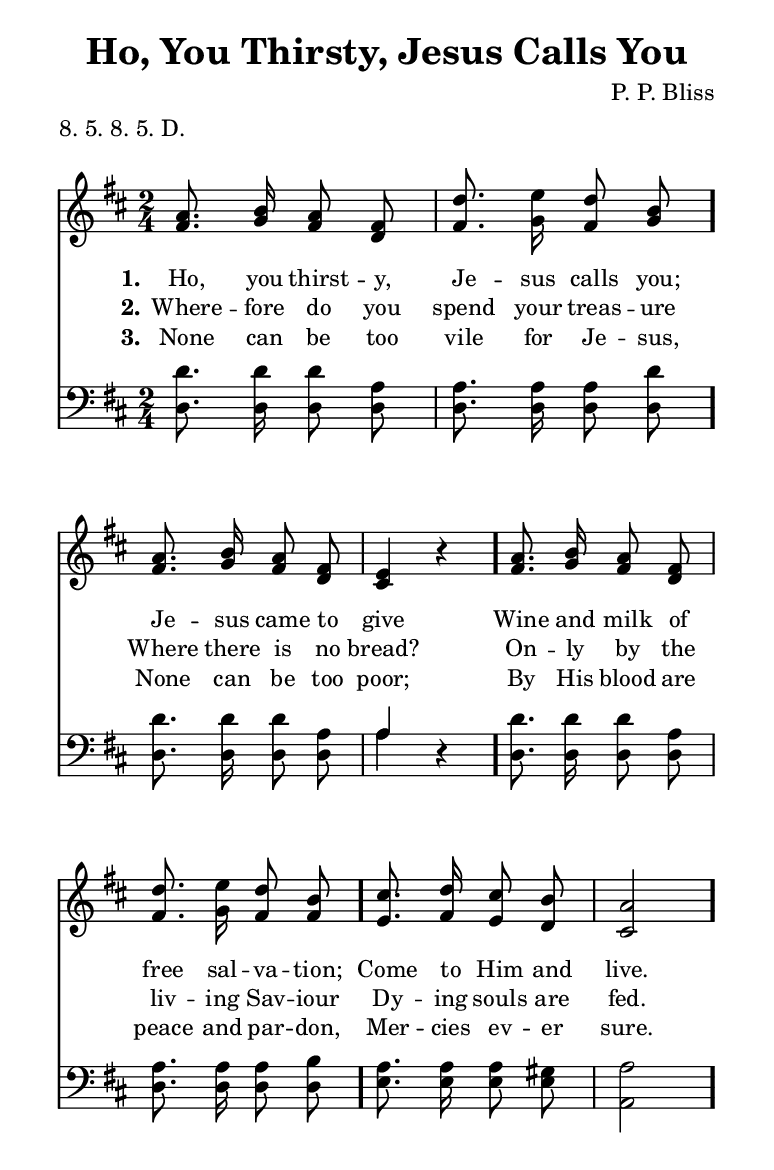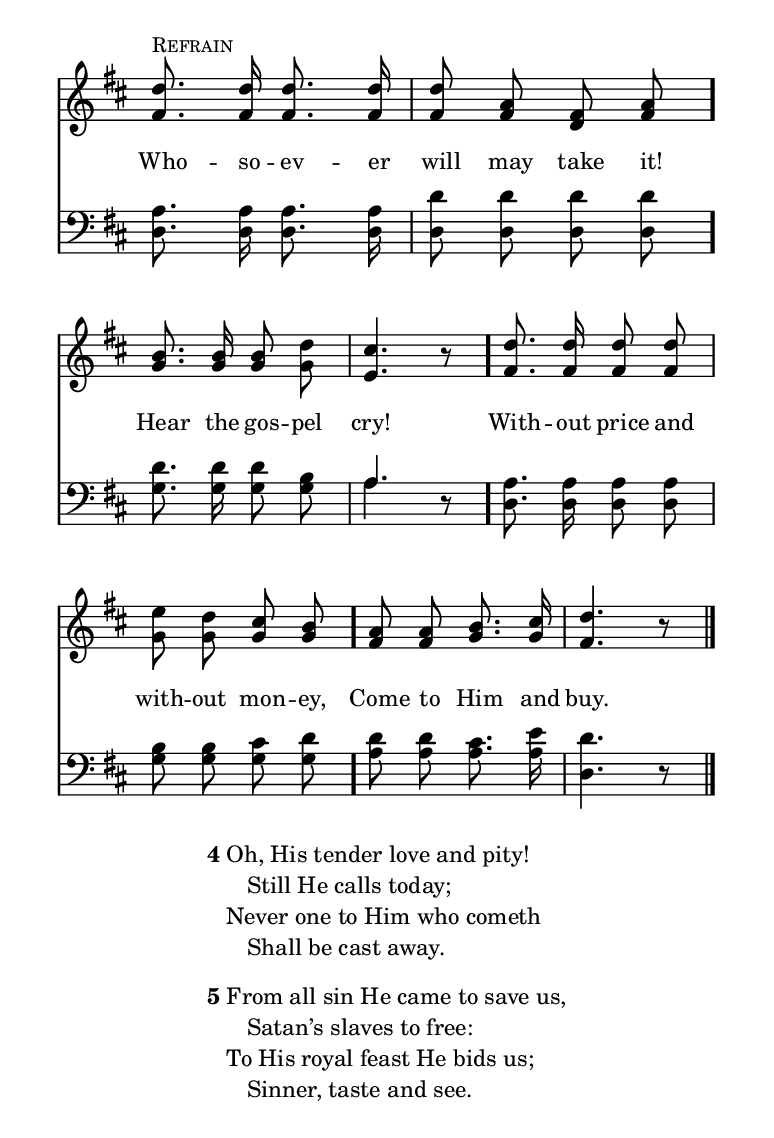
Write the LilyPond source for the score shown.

\include "common/global.ily"
\paper {
  \include "common/paper.ily"
}

\header{
  %gospel
  hymnnumber = "94"
  title = "Ho, You Thirsty, Jesus Calls You"
  tunename = "Hold the Fort"
  meter = "8. 5. 8. 5. D."
  poet = ""
  composer = "P. P. Bliss"
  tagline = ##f
}

% for fermata in MIDI
ta = { \tempo 8=90 }
tb = { \tempo 8=45 }

patternAA = { c8. c16 c8  c8  | c8. c16 c8 c8 }
patternAB = { c8. c16 c8. c16 | c8  c8  c8 c8 }
patternAC = { c8. c16 c8  c8  | c8  c8  c8 c8 }

patternBA = { c8. c16 c8 c8 | c4 c4 }
patternBB = { c8. c16 c8 c8 | c2 }
patternBC = { c8. c16 c8 c8 | c4. c8 }
patternBD = { c8 c8 c8. c16 | c4. c8 }

global = {
  \include "common/overrides.ily"
  \override Staff.TimeSignature.style = #'numbered
  \time 2/4
  \override Score.MetronomeMark.transparent = ##t % hide all fermata changes too
  \ta
  \key d \major
  %\partial 4
  \autoBeamOff
}

notesSoprano = {
\global
\relative c'' {

  \changePitch \patternAA { a b a fis | d' e d b }
  \changePitch \patternBA { a b a fis | e r }
  \changePitch \patternAA { a b a fis | d' e d b }
  \changePitch \patternBB { cis d cis b | a }

  << s^\markup { \small \caps "Refrain" }
  \changePitch \patternAB { d d d d | d a fis a } >>
  \changePitch \patternBC { b b b d | cis r }
  \changePitch \patternAC { d d d d | e d cis b }
  \changePitch \patternBD { a a b cis | d r }

  \bar "|."

}
}

notesAlto = {
\global
\relative e' {

  \changePitch \patternAA { fis g fis d | fis g fis g }
  \changePitch \patternBA { fis g fis d | cis r }
  \changePitch \patternAA { fis g fis d | fis g fis fis }
  \changePitch \patternBB { e fis e d | cis }

  \changePitch \patternAB { fis fis fis fis | fis fis d fis }
  \changePitch \patternBC { g g g g | e r }
  \changePitch \patternAC { fis fis fis fis | g g g g }
  \changePitch \patternBD { fis fis g g | fis r }

}
}

notesTenor = {
\global
\relative a {

  \changePitch \patternAA { d d d a | a a a d }
  \changePitch \patternBA { d d d a | a r }
  \changePitch \patternAA { d d d a | a a a b }
  \changePitch \patternBB { a a a gis | a }

  \changePitch \patternAB { a a a a | d d d d }
  \changePitch \patternBC { d d d b | a r }
  \changePitch \patternAC { a a a a | b b cis d }
  \changePitch \patternBD { d d cis e | d r }

}
}

notesBass = {
\global
\relative f {

  \changePitch \patternAA { d d d d | d d d d }
  \changePitch \patternBA { d d d d | a' r }
  \changePitch \patternAA { d, d d d | d d d d }
  \changePitch \patternBB { e e e e | a, }

  \changePitch \patternAB { d d d d | d d d d }
  \changePitch \patternBC { g g g g | a r }
  \changePitch \patternAC { d, d d d | g g g g }
  \changePitch \patternBD { a a a a | d, r }

}
}

Refrain = \lyricmode {

Who -- so -- ev -- er will may take it! \bar "."
Hear the gos -- pel cry! \bar "." \eogbreak
With -- out price and with -- out mon -- ey, \bar "."
Come to Him and buy. \bar "." \eogbreak

}

wordsA = \lyricmode {
\set stanza = "1."

Ho, you thirst -- y, Je -- sus calls you; \bar "."
Je -- sus came to give \bar "." \eogbreak
Wine and milk of free sal -- va -- tion; \bar "."
Come to Him and live. \bar "." \eogbreak

}

wordsB = \lyricmode {
\set stanza = "2."

Where -- fore do you spend your treas -- ure
Where there is no bread?
On -- ly by the liv -- ing Sav -- iour
Dy -- ing souls are fed.

\Refrain

}

wordsC = \lyricmode {
\set stanza = "3."

None can be too vile for Je -- sus,
None can be too poor;
By His blood are peace and par -- don,
Mer -- cies ev -- er sure.

}

wordsD = \markuplist {

\line { Oh, His tender love and pity! }
\line { { \hspace #2 } Still He calls today; }
\line { Never one to Him who cometh }
\line { { \hspace #2 } Shall be cast away. }

}

wordsE = \markuplist {

\line { From all sin He came to save us, }
\line { { \hspace #2 } Satan’s slaves to free: }
\line { To His royal feast He bids us; }
\line { { \hspace #2 } Sinner, taste and see. }

}

\score {
  \context ChoirStaff <<
    \context Staff = upper <<
      \set Staff.autoBeaming = ##f
      \set ChoirStaff.systemStartDelimiter = #'SystemStartBar
      \set ChoirStaff.printPartCombineTexts = ##f
      \partcombine #'(2 . 11) \notesSoprano \notesAlto
      \context NullVoice = sopranos { \voiceOne << \notesSoprano >> }
      \context Lyrics = one   \lyricsto sopranos \wordsA
      \context Lyrics = two   \lyricsto sopranos \wordsB
      \context Lyrics = three \lyricsto sopranos \wordsC
    >>
    \context Staff = men <<
      \set Staff.autoBeaming = ##f
      \clef bass
      \set ChoirStaff.printPartCombineTexts = ##f
      \partcombine #'(2 . 11) \notesTenor \notesBass
    >>
  >>
  \layout {
    \include "common/layout.ily"
  }
  #(cond ((ly:get-option 'eog-midi-permitted) #{ \midi{
    \include "common/midi.ily"
  } #}))
}

\noPageBreak

\markup { \fill-line { \vcenter \column {
  \vspace #1
  \line{ \bold 4 \column { \wordsD } } \combine \null \vspace #0.4
  \line{ \bold 5 \column { \wordsE } }
  \vspace #1
} } }

\version "2.19.49"  % necessary for upgrading to future LilyPond versions.

% vi:set et ts=2 sw=2 ai nocindent syntax=lilypond:
